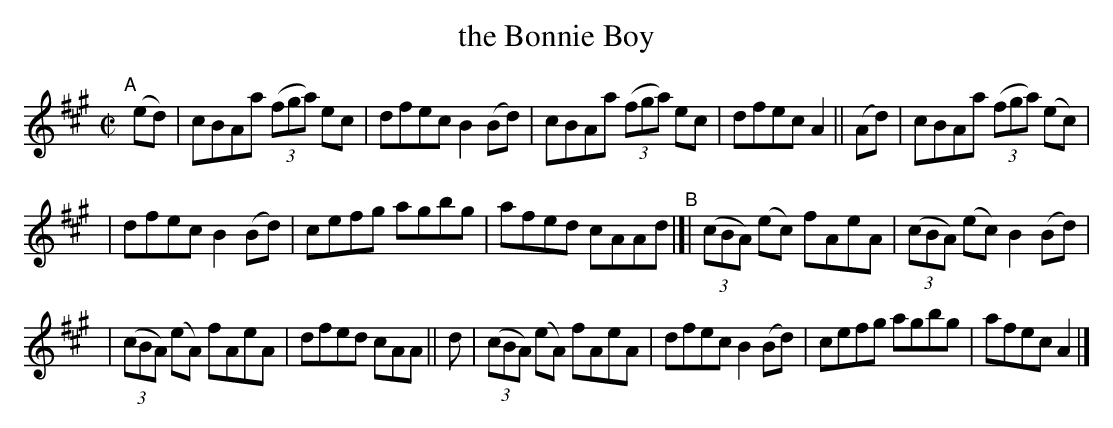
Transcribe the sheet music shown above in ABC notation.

X:1
T: the Bonnie Boy
M: C|
L: 1/8
K: A
"^A"[|]\
(ed) | cBAa (3(fga) ec | dfec B2(Bd) | cBAa (3(fga) ec | dfec A2 || (Ad) | cBAa (3(fga) (ec) |
| dfec B2(Bd) | cefg agbg | afed cAAd "^B"|[| (3(cBA) (ec) fAeA | (3(cBA) (ec) B2(Bd) |
| (3(cBA) (eA) fAeA | dfed cAA || d | (3(cBA) (eA) fAeA | dfec B2(Bd) | cefg agbg | afec A2 |]
